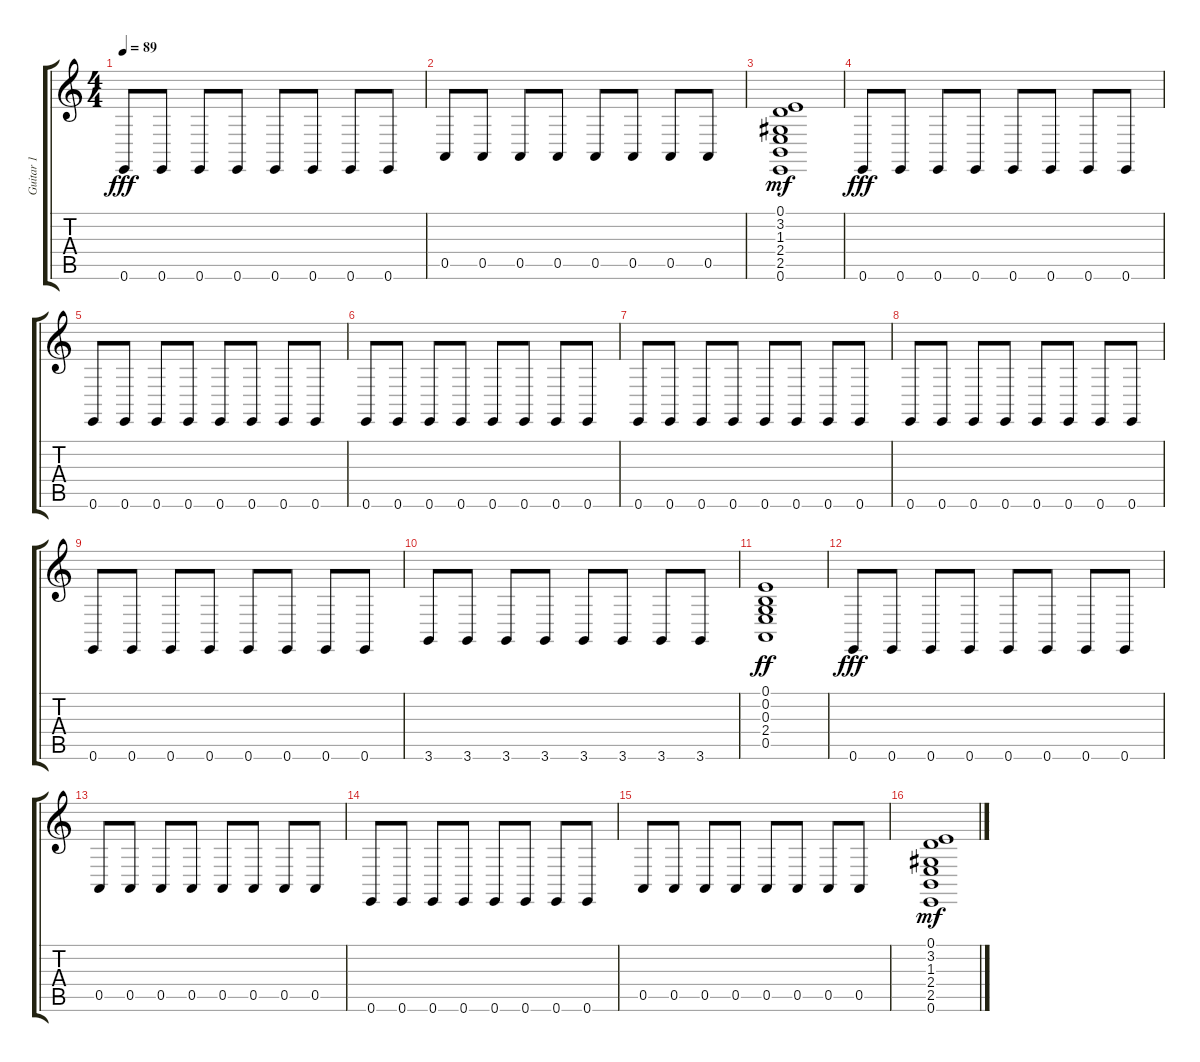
\track ("Guitar 1" "Guitar 1") {instrument lead2sawtooth}
\staff {score tabs}
\tuning (E4 B3 G3 D3 A2 E2) {hide}
\ts (4 4)
\tempo 89
\clef g2
\ks c
0.6.8{dy fff} 0.6.8 0.6.8 0.6.8 0.6.8 0.6.8 0.6.8 0.6.8 |
0.5.8 0.5.8 0.5.8 0.5.8 0.5.8 0.5.8 0.5.8 0.5.8 |
(0.1 3.2 1.3 2.4 2.5 0.6).1{dy mf} |
0.6.8{dy fff} 0.6.8 0.6.8 0.6.8 0.6.8 0.6.8 0.6.8 0.6.8 |
0.6.8 0.6.8 0.6.8 0.6.8 0.6.8 0.6.8 0.6.8 0.6.8 |
0.6.8 0.6.8 0.6.8 0.6.8 0.6.8 0.6.8 0.6.8 0.6.8 |
0.6.8 0.6.8 0.6.8 0.6.8 0.6.8 0.6.8 0.6.8 0.6.8 |
0.6.8 0.6.8 0.6.8 0.6.8 0.6.8 0.6.8 0.6.8 0.6.8 |
0.6.8 0.6.8 0.6.8 0.6.8 0.6.8 0.6.8 0.6.8 0.6.8 |
3.6.8 3.6.8 3.6.8 3.6.8 3.6.8 3.6.8 3.6.8 3.6.8 |
(0.1 0.2 0.3 2.4 0.5).1{dy ff} |
0.6.8{dy fff} 0.6.8 0.6.8 0.6.8 0.6.8 0.6.8 0.6.8 0.6.8 |
0.5.8 0.5.8 0.5.8 0.5.8 0.5.8 0.5.8 0.5.8 0.5.8 |
0.6.8 0.6.8 0.6.8 0.6.8 0.6.8 0.6.8 0.6.8 0.6.8 |
0.5.8 0.5.8 0.5.8 0.5.8 0.5.8 0.5.8 0.5.8 0.5.8 |
(0.1 3.2 1.3 2.4 2.5 0.6).1{dy mf}
